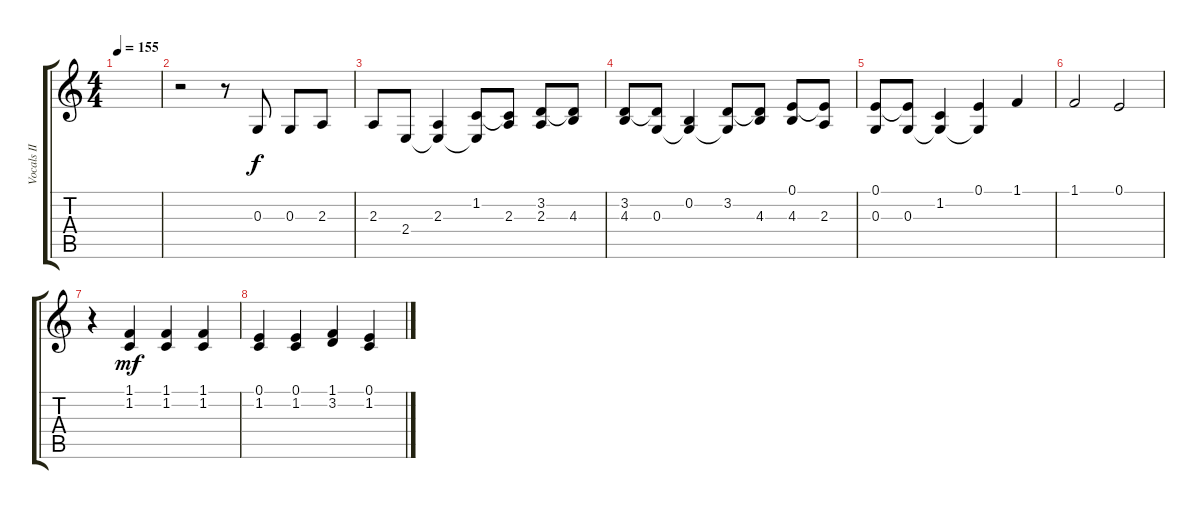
\track ("Vocals II" "Vocals II") {instrument clarinet}
\staff {score tabs}
\tuning (E4 B3 G3 D3 A2 E2) {hide}
\ts (4 4)
\tempo 155
\clef g2
\ks c
|
r.2 r.8 0.3.8 0.3.8 2.3.8 |
2.3.8 2.4.8 (2.3 2.4{t}).4 (1.2 2.4{t}).8 (1.2{t} 2.3).8 (3.2 2.3).8 (3.2{t} 4.3).8 |
(3.2 4.3).8 (3.2{t} 0.3).8 (0.2 0.3{t}).4 (3.2 0.3{t}).8 (3.2{t} 4.3).8 (0.1 4.3).8 (0.1{t} 2.3).8 |
(0.1 0.3).8 (0.1{t} 0.3).8 (1.2 0.3{t}).4 (0.1 0.3{t}).4 1.1.4 |
1.1.2 0.1.2 |
r.4 (1.1 1.2).4{dy mf} (1.1 1.2).4 (1.1 1.2).4 |
(0.1 1.2).4 (0.1 1.2).4 (1.1 3.2).4 (0.1 1.2).4
